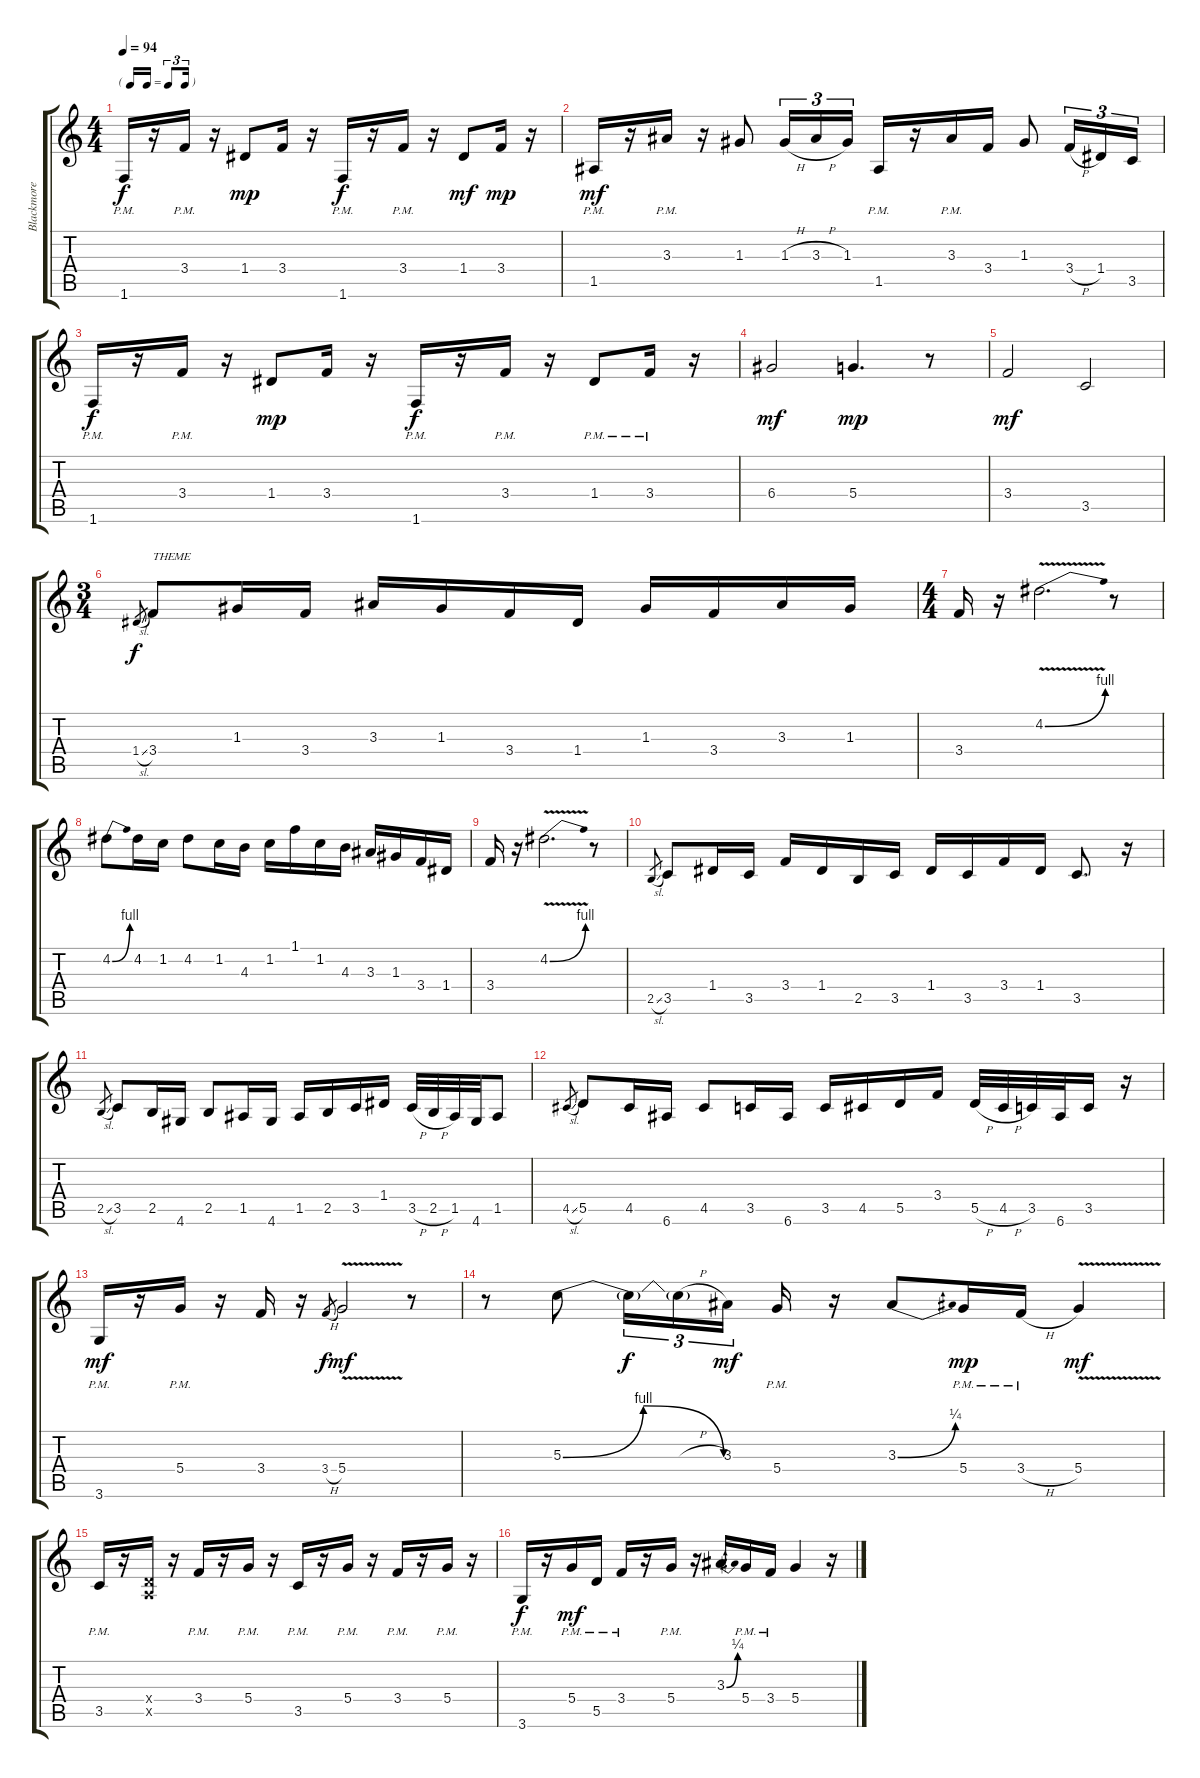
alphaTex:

\track ("Blackmore Combined" "Blackmore ") {instrument overdrivenguitar}
\staff {score tabs}
\tuning (E4 B3 G3 D3 A2 E2) {hide}
\ts (4 4)
\tf triplet16th
\tempo 94
\clef g2
\ks c
1.6{pm}.16{dy f} r.16 3.4{pm}.16 r.16 1.4.8{dy mp} 3.4.16 r.16 1.6{pm}.16{dy f} r.16 3.4{pm}.16 r.16 1.4.8{dy mf} 3.4.16{dy mp} r.16 |
1.5{pm}.16{dy mf} r.16 3.3{pm}.16 r.16 1.3.8 1.3{h}.16{tu (3 2)} 3.3{h}.16{tu (3 2)} 1.3.16{tu (3 2)} 1.5{pm}.16 r.16 3.3{pm}.16 3.4.16 1.3.8 3.4{h}.16{tu (3 2)} 1.4.16{tu (3 2)} 3.5.16{tu (3 2)} |
1.6{pm}.16{dy f} r.16 3.4{pm}.16 r.16 1.4.8{dy mp} 3.4.16 r.16 1.6{pm}.16{dy f} r.16 3.4{pm}.16 r.16 1.4{pm}.8 3.4{pm}.16 r.16 |
6.4.2{dy mf} 5.4.4{d dy mp} r.8 |
3.4.2{dy mf} 3.5.2 |
\ts (3 4)
1.4{sl}.8{gr dy f} 3.4.8{txt "THEME" volume 12 instrument overdrivenguitar} 1.3.16 3.4.16 3.3.16 1.3.16 3.4.16 1.4.16 1.3.16 3.4.16 3.3.16 1.3.16 |
\ts (4 4)
3.4.16 r.16 4.2{be (bend 0 0 60 4) v}.2{d} r.8 |
4.2{be (bend 0 0 60 4)}.8 4.2.16 1.2.16 4.2.8 1.2.16 4.3.16 1.2.16 1.1.16 1.2.16 4.3.16 3.3.16 1.3.16 3.4.16 1.4.16 |
3.4.16 r.16 4.2{be (bend 0 0 60 4) v}.2{d} r.8 |
2.5{sl}.8{gr} 3.5.8 1.4.16 3.5.16 3.4.16 1.4.16 2.5.16 3.5.16 1.4.16 3.5.16 3.4.16 1.4.16 3.5.8{d} r.16 |
2.5{sl}.8{gr} 3.5.8 2.5.16 4.6.16 2.5.8 1.5.16 4.6.16 1.5.16 2.5.16 3.5.16 1.4.16 3.5{h}.32 2.5{h}.32 1.5.32 4.6.32 1.5.8 |
4.5{sl}.8{gr} 5.5.8 4.5.16 6.6.16 4.5.8 3.5.16 6.6.16 3.5.16 4.5.16 5.5.16 3.4.16 5.5{h}.32 4.5{h}.32 3.5.32 6.6.32 3.5.16 r.16 |
3.6{pm}.16{dy mf volume 8} r.16 5.4{pm}.16 r.16 3.4.16 r.16 3.4{h}.8{gr dy f} 5.4{v}.2{dy mf} r.8 |
r.8 5.3{be (bendrelease 0 0 15 4 45 4 60 0)}.8 5.3{t}.16{tu (3 2) dy f} 5.3{h t}.16{tu (3 2)} 3.3.16{tu (3 2) dy mf beam splitsecondary} 5.4{pm}.16 r.16 3.3{be (bend 0 0 60 1)}.8 5.4{pm}.16{dy mp} 3.4{h pm}.16 5.4{v}.4{dy mf} |
3.5{pm}.16 r.16 (0.4{x} 0.5{x}).16 r.16 3.4{pm}.16 r.16 5.4{pm}.16 r.16 3.5{pm}.16 r.16 5.4{pm}.16 r.16 3.4{pm}.16 r.16 5.4{pm}.16 r.16 |
3.6{pm}.16{dy f} r.16 5.4{pm}.16{dy mf} 5.5{pm}.16 3.4{pm}.16 r.16 5.4{pm}.16 r.16 3.3{be (bend 0 0 60 1)}.16 5.4{pm}.16 3.4{pm}.16 5.4.4 r.16
